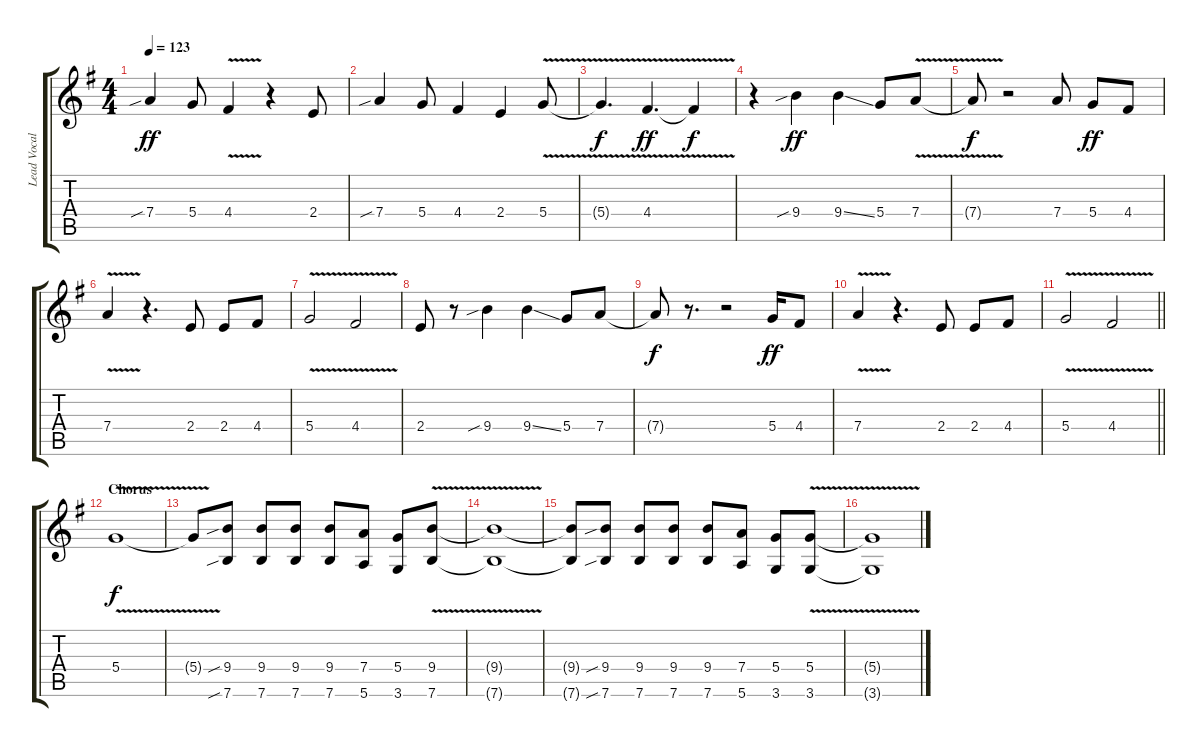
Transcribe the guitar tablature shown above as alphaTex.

\track ("Lead Vocals" "Lead Vocal") {instrument overdrivenguitar}
\staff {score tabs}
\tuning (E4 B3 G3 D3 A2 E2) {hide}
\ts (4 4)
\tempo 123
\clef g2
\ks g
7.4{sib}.4{dy ff} 5.4.8 4.4{v}.4 r.4 2.4.8 |
7.4{sib}.4 5.4.8 4.4.4 2.4.4 5.4{v}.8 |
5.4{t}.4{d dy f} 4.4{v}.4{d dy ff} 4.4{t}.4{dy f} |
r.4 9.4{sib}.4{dy ff} 9.4{ss}.4 5.4.8 7.4{v}.8 |
7.4{t}.8{dy f} r.2 7.4.8 5.4.8{dy ff} 4.4.8 |
7.4{v}.4 r.4{d} 2.4.8 2.4.8 4.4.8 |
5.4{v}.2 4.4{v}.2 |
2.4.8 r.8 9.4{sib}.4 9.4{ss}.4 5.4.8 7.4.8 |
7.4{t}.8{dy f} r.8{d} r.2 5.4.16{dy ff} 4.4.8 |
7.4{v}.4 r.4{d} 2.4.8 2.4.8 4.4.8 |
\barLineRight lightlight
5.4{v}.2 4.4{v}.2 |
\section ("" "Chorus")
5.4{v}.1{dy f} |
5.4{t}.8 (9.4{sib} 7.6{sib}).8 (9.4 7.6).8 (9.4 7.6).8 (9.4 7.6).8 (7.4 5.6).8 (5.4 3.6).8 (9.4{v} 7.6{v}).8 |
(9.4{t} 7.6{t}).1 |
(9.4{t} 7.6{t}).8 (9.4{sib} 7.6{sib}).8 (9.4 7.6).8 (9.4 7.6).8 (9.4 7.6).8 (7.4 5.6).8 (5.4 3.6).8 (5.4{v} 3.6{v}).8 |
(5.4{t} 3.6{t}).1
